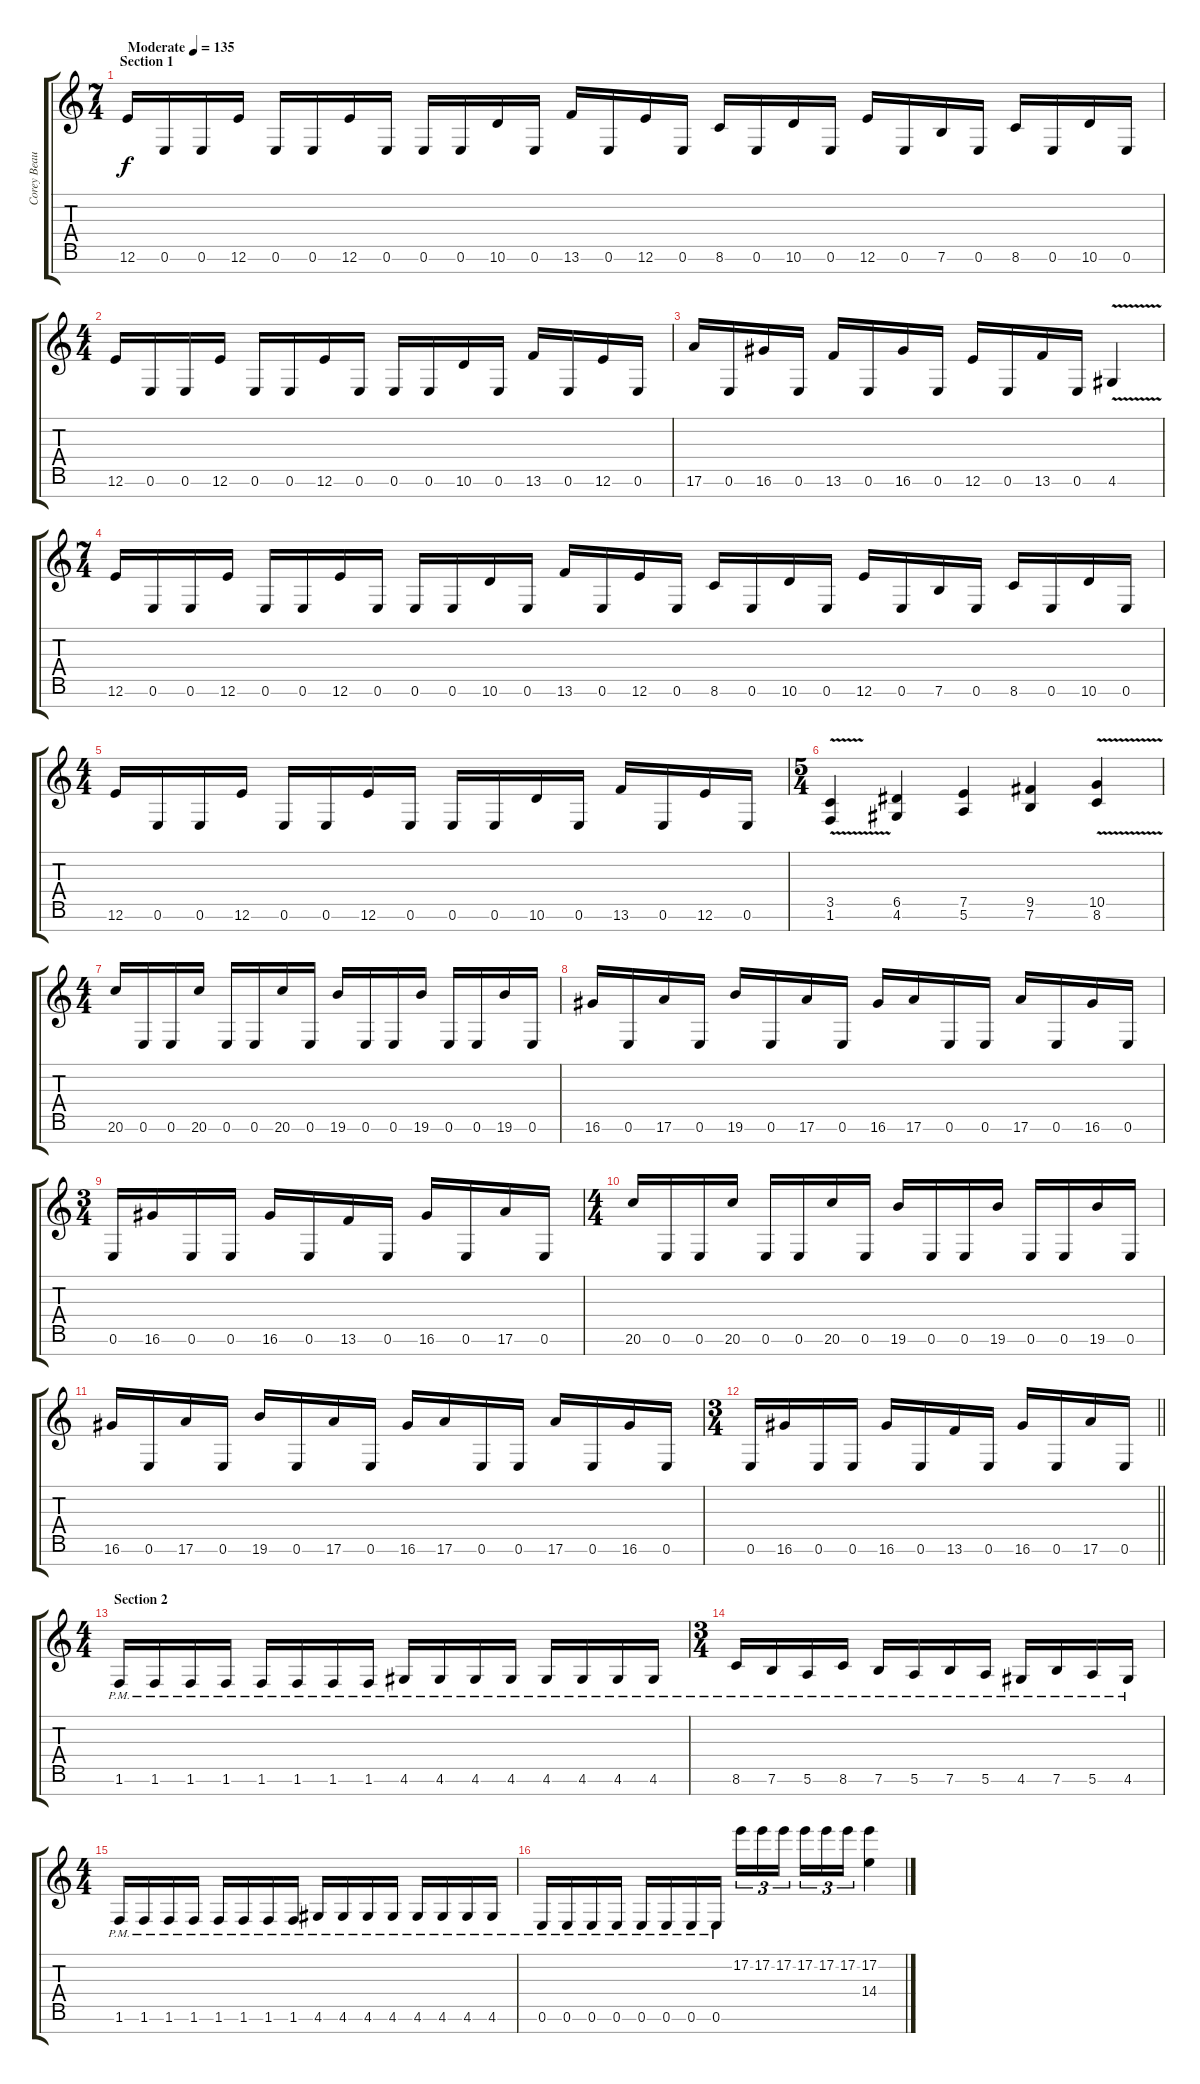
\track ("Corey Beaulieu" "Corey Beau") {instrument distortionguitar}
\staff {score tabs}
\tuning (E4 B3 G3 D3 A2 E2 B1) {hide}
\ts (7 4)
\section ("" "Section 1")
\tempo (135 "Moderate")
\clef g2
\ks c
12.6.16{dy f instrument distortionguitar} 0.6.16 0.6.16 12.6.16 0.6.16 0.6.16 12.6.16 0.6.16 0.6.16 0.6.16 10.6.16 0.6.16 13.6.16 0.6.16 12.6.16 0.6.16 8.6.16 0.6.16 10.6.16 0.6.16 12.6.16 0.6.16 7.6.16 0.6.16 8.6.16 0.6.16 10.6.16 0.6.16 |
\ts (4 4)
12.6.16 0.6.16 0.6.16 12.6.16 0.6.16 0.6.16 12.6.16 0.6.16 0.6.16 0.6.16 10.6.16 0.6.16 13.6.16 0.6.16 12.6.16 0.6.16 |
17.6.16 0.6.16 16.6.16 0.6.16 13.6.16 0.6.16 16.6.16 0.6.16 12.6.16 0.6.16 13.6.16 0.6.16 4.6{v}.4 |
\ts (7 4)
12.6.16 0.6.16 0.6.16 12.6.16 0.6.16 0.6.16 12.6.16 0.6.16 0.6.16 0.6.16 10.6.16 0.6.16 13.6.16 0.6.16 12.6.16 0.6.16 8.6.16 0.6.16 10.6.16 0.6.16 12.6.16 0.6.16 7.6.16 0.6.16 8.6.16 0.6.16 10.6.16 0.6.16 |
\ts (4 4)
12.6.16 0.6.16 0.6.16 12.6.16 0.6.16 0.6.16 12.6.16 0.6.16 0.6.16 0.6.16 10.6.16 0.6.16 13.6.16 0.6.16 12.6.16 0.6.16 |
\ts (5 4)
(3.5 1.6{v}).4 (6.5 4.6).4 (7.5 5.6).4 (9.5 7.6).4 (10.5 8.6{v}).4 |
\ts (4 4)
20.6.16 0.6.16 0.6.16 20.6.16 0.6.16 0.6.16 20.6.16 0.6.16 19.6.16 0.6.16 0.6.16 19.6.16 0.6.16 0.6.16 19.6.16 0.6.16 |
16.6.16 0.6.16 17.6.16 0.6.16 19.6.16 0.6.16 17.6.16 0.6.16 16.6.16 17.6.16 0.6.16 0.6.16 17.6.16 0.6.16 16.6.16 0.6.16 |
\ts (3 4)
0.6.16 16.6.16 0.6.16 0.6.16 16.6.16 0.6.16 13.6.16 0.6.16 16.6.16 0.6.16 17.6.16 0.6.16 |
\ts (4 4)
20.6.16 0.6.16 0.6.16 20.6.16 0.6.16 0.6.16 20.6.16 0.6.16 19.6.16 0.6.16 0.6.16 19.6.16 0.6.16 0.6.16 19.6.16 0.6.16 |
16.6.16 0.6.16 17.6.16 0.6.16 19.6.16 0.6.16 17.6.16 0.6.16 16.6.16 17.6.16 0.6.16 0.6.16 17.6.16 0.6.16 16.6.16 0.6.16 |
\ts (3 4)
\barLineRight lightlight
0.6.16 16.6.16 0.6.16 0.6.16 16.6.16 0.6.16 13.6.16 0.6.16 16.6.16 0.6.16 17.6.16 0.6.16 |
\ts (4 4)
\section ("" "Section 2")
1.6{pm}.16 1.6{pm}.16 1.6{pm}.16 1.6{pm}.16 1.6{pm}.16 1.6{pm}.16 1.6{pm}.16 1.6{pm}.16 4.6{pm}.16 4.6{pm}.16 4.6{pm}.16 4.6{pm}.16 4.6{pm}.16 4.6{pm}.16 4.6{pm}.16 4.6{pm}.16 |
\ts (3 4)
8.6{pm}.16 7.6{pm}.16 5.6{pm}.16 8.6{pm}.16 7.6{pm}.16 5.6{pm}.16 7.6{pm}.16 5.6{pm}.16 4.6{pm}.16 7.6{pm}.16 5.6{pm}.16 4.6{pm}.16 |
\ts (4 4)
1.6{pm}.16 1.6{pm}.16 1.6{pm}.16 1.6{pm}.16 1.6{pm}.16 1.6{pm}.16 1.6{pm}.16 1.6{pm}.16 4.6{pm}.16 4.6{pm}.16 4.6{pm}.16 4.6{pm}.16 4.6{pm}.16 4.6{pm}.16 4.6{pm}.16 4.6{pm}.16 |
0.6{pm}.16 0.6{pm}.16 0.6{pm}.16 0.6{pm}.16 0.6{pm}.16 0.6{pm}.16 0.6{pm}.16 0.6{pm}.16 17.2.16{tu (3 2)} 17.2.16{tu (3 2)} 17.2.16{tu (3 2) beam splitsecondary} 17.2.16{tu (3 2)} 17.2.16{tu (3 2)} 17.2.16{tu (3 2)} (17.2 14.4).4
